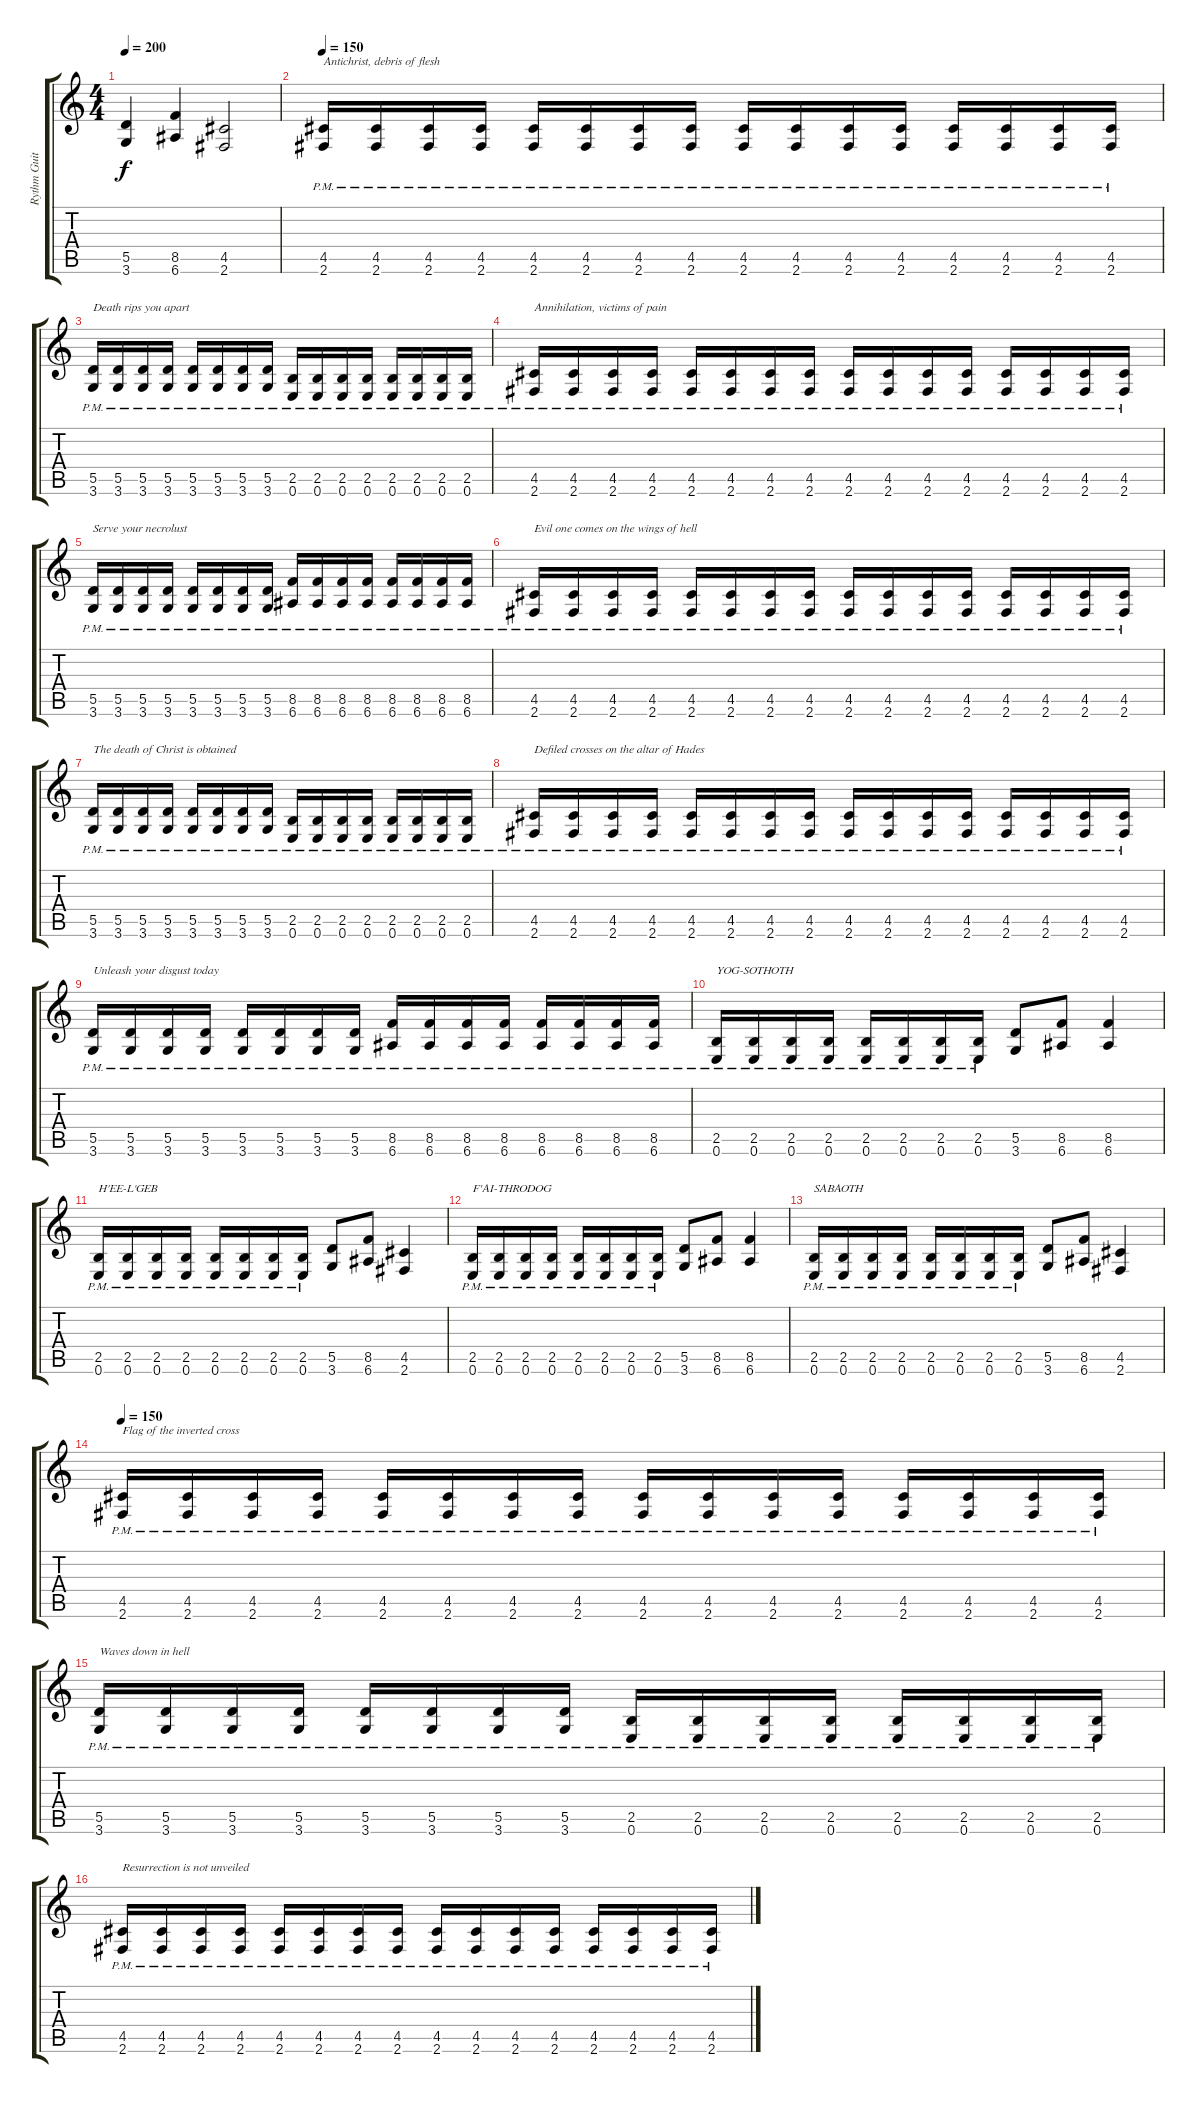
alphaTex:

\track ("Rythm Guitar" "Rythm Guit") {instrument distortionguitar}
\staff {score tabs}
\tuning (E4 B3 G3 D3 A2 E2) {hide}
\ts (4 4)
\tempo 200
\clef g2
\ks c
(5.5 3.6).4{dy f} (8.5 6.6).4 (4.5 2.6).2 |
\tempo 150
(4.5{pm} 2.6{pm}).16{txt "Antichrist, debris of flesh"} (4.5{pm} 2.6{pm}).16 (4.5{pm} 2.6{pm}).16 (4.5{pm} 2.6{pm}).16 (4.5{pm} 2.6{pm}).16 (4.5{pm} 2.6{pm}).16 (4.5{pm} 2.6{pm}).16 (4.5{pm} 2.6{pm}).16 (4.5{pm} 2.6{pm}).16 (4.5{pm} 2.6{pm}).16 (4.5{pm} 2.6{pm}).16 (4.5{pm} 2.6{pm}).16 (4.5{pm} 2.6{pm}).16 (4.5{pm} 2.6{pm}).16 (4.5{pm} 2.6{pm}).16 (4.5{pm} 2.6{pm}).16 |
(5.5{pm} 3.6{pm}).16{txt "Death rips you apart"} (5.5{pm} 3.6{pm}).16 (5.5{pm} 3.6{pm}).16 (5.5{pm} 3.6{pm}).16 (5.5{pm} 3.6{pm}).16 (5.5{pm} 3.6{pm}).16 (5.5{pm} 3.6{pm}).16 (5.5{pm} 3.6{pm}).16 (2.5{pm} 0.6{pm}).16 (2.5{pm} 0.6{pm}).16 (2.5{pm} 0.6{pm}).16 (2.5{pm} 0.6{pm}).16 (2.5{pm} 0.6{pm}).16 (2.5{pm} 0.6{pm}).16 (2.5{pm} 0.6{pm}).16 (2.5{pm} 0.6{pm}).16 |
(4.5{pm} 2.6{pm}).16{txt "Annihilation, victims of pain"} (4.5{pm} 2.6{pm}).16 (4.5{pm} 2.6{pm}).16 (4.5{pm} 2.6{pm}).16 (4.5{pm} 2.6{pm}).16 (4.5{pm} 2.6{pm}).16 (4.5{pm} 2.6{pm}).16 (4.5{pm} 2.6{pm}).16 (4.5{pm} 2.6{pm}).16 (4.5{pm} 2.6{pm}).16 (4.5{pm} 2.6{pm}).16 (4.5{pm} 2.6{pm}).16 (4.5{pm} 2.6{pm}).16 (4.5{pm} 2.6{pm}).16 (4.5{pm} 2.6{pm}).16 (4.5{pm} 2.6{pm}).16 |
(5.5{pm} 3.6{pm}).16{txt "Serve your necrolust"} (5.5{pm} 3.6{pm}).16 (5.5{pm} 3.6{pm}).16 (5.5{pm} 3.6{pm}).16 (5.5{pm} 3.6{pm}).16 (5.5{pm} 3.6{pm}).16 (5.5{pm} 3.6{pm}).16 (5.5{pm} 3.6{pm}).16 (8.5{pm} 6.6{pm}).16 (8.5{pm} 6.6{pm}).16 (8.5{pm} 6.6{pm}).16 (8.5{pm} 6.6{pm}).16 (8.5{pm} 6.6{pm}).16 (8.5{pm} 6.6{pm}).16 (8.5{pm} 6.6{pm}).16 (8.5{pm} 6.6{pm}).16 |
(4.5{pm} 2.6{pm}).16{txt "Evil one comes on the wings of hell"} (4.5{pm} 2.6{pm}).16 (4.5{pm} 2.6{pm}).16 (4.5{pm} 2.6{pm}).16 (4.5{pm} 2.6{pm}).16 (4.5{pm} 2.6{pm}).16 (4.5{pm} 2.6{pm}).16 (4.5{pm} 2.6{pm}).16 (4.5{pm} 2.6{pm}).16 (4.5{pm} 2.6{pm}).16 (4.5{pm} 2.6{pm}).16 (4.5{pm} 2.6{pm}).16 (4.5{pm} 2.6{pm}).16 (4.5{pm} 2.6{pm}).16 (4.5{pm} 2.6{pm}).16 (4.5{pm} 2.6{pm}).16 |
(5.5{pm} 3.6{pm}).16{txt "The death of Christ is obtained"} (5.5{pm} 3.6{pm}).16 (5.5{pm} 3.6{pm}).16 (5.5{pm} 3.6{pm}).16 (5.5{pm} 3.6{pm}).16 (5.5{pm} 3.6{pm}).16 (5.5{pm} 3.6{pm}).16 (5.5{pm} 3.6{pm}).16 (2.5{pm} 0.6{pm}).16 (2.5{pm} 0.6{pm}).16 (2.5{pm} 0.6{pm}).16 (2.5{pm} 0.6{pm}).16 (2.5{pm} 0.6{pm}).16 (2.5{pm} 0.6{pm}).16 (2.5{pm} 0.6{pm}).16 (2.5{pm} 0.6{pm}).16 |
(4.5{pm} 2.6{pm}).16{txt "Defiled crosses on the altar of Hades"} (4.5{pm} 2.6{pm}).16 (4.5{pm} 2.6{pm}).16 (4.5{pm} 2.6{pm}).16 (4.5{pm} 2.6{pm}).16 (4.5{pm} 2.6{pm}).16 (4.5{pm} 2.6{pm}).16 (4.5{pm} 2.6{pm}).16 (4.5{pm} 2.6{pm}).16 (4.5{pm} 2.6{pm}).16 (4.5{pm} 2.6{pm}).16 (4.5{pm} 2.6{pm}).16 (4.5{pm} 2.6{pm}).16 (4.5{pm} 2.6{pm}).16 (4.5{pm} 2.6{pm}).16 (4.5{pm} 2.6{pm}).16 |
(5.5{pm} 3.6{pm}).16{txt "Unleash your disgust today"} (5.5{pm} 3.6{pm}).16 (5.5{pm} 3.6{pm}).16 (5.5{pm} 3.6{pm}).16 (5.5{pm} 3.6{pm}).16 (5.5{pm} 3.6{pm}).16 (5.5{pm} 3.6{pm}).16 (5.5{pm} 3.6{pm}).16 (8.5{pm} 6.6{pm}).16 (8.5{pm} 6.6{pm}).16 (8.5{pm} 6.6{pm}).16 (8.5{pm} 6.6{pm}).16 (8.5{pm} 6.6{pm}).16 (8.5{pm} 6.6{pm}).16 (8.5{pm} 6.6{pm}).16 (8.5{pm} 6.6{pm}).16 |
(2.5{pm} 0.6{pm}).16{txt "YOG-SOTHOTH"} (2.5{pm} 0.6{pm}).16 (2.5{pm} 0.6{pm}).16 (2.5{pm} 0.6{pm}).16 (2.5{pm} 0.6{pm}).16 (2.5{pm} 0.6{pm}).16 (2.5{pm} 0.6{pm}).16 (2.5{pm} 0.6{pm}).16 (5.5 3.6).8 (8.5 6.6).8 (8.5 6.6).4 |
(2.5{pm} 0.6{pm}).16{txt "H'EE-L'GEB"} (2.5{pm} 0.6{pm}).16 (2.5{pm} 0.6{pm}).16 (2.5{pm} 0.6{pm}).16 (2.5{pm} 0.6{pm}).16 (2.5{pm} 0.6{pm}).16 (2.5{pm} 0.6{pm}).16 (2.5{pm} 0.6{pm}).16 (5.5 3.6).8 (8.5 6.6).8 (4.5 2.6).4 |
(2.5{pm} 0.6{pm}).16{txt "F'AI-THRODOG"} (2.5{pm} 0.6{pm}).16 (2.5{pm} 0.6{pm}).16 (2.5{pm} 0.6{pm}).16 (2.5{pm} 0.6{pm}).16 (2.5{pm} 0.6{pm}).16 (2.5{pm} 0.6{pm}).16 (2.5{pm} 0.6{pm}).16 (5.5 3.6).8 (8.5 6.6).8 (8.5 6.6).4 |
(2.5{pm} 0.6{pm}).16{txt "SABAOTH"} (2.5{pm} 0.6{pm}).16 (2.5{pm} 0.6{pm}).16 (2.5{pm} 0.6{pm}).16 (2.5{pm} 0.6{pm}).16 (2.5{pm} 0.6{pm}).16 (2.5{pm} 0.6{pm}).16 (2.5{pm} 0.6{pm}).16 (5.5 3.6).8 (8.5 6.6).8 (4.5 2.6).4 |
\tempo 150
(4.5{pm} 2.6{pm}).16{txt "Flag of the inverted cross"} (4.5{pm} 2.6{pm}).16 (4.5{pm} 2.6{pm}).16 (4.5{pm} 2.6{pm}).16 (4.5{pm} 2.6{pm}).16 (4.5{pm} 2.6{pm}).16 (4.5{pm} 2.6{pm}).16 (4.5{pm} 2.6{pm}).16 (4.5{pm} 2.6{pm}).16 (4.5{pm} 2.6{pm}).16 (4.5{pm} 2.6{pm}).16 (4.5{pm} 2.6{pm}).16 (4.5{pm} 2.6{pm}).16 (4.5{pm} 2.6{pm}).16 (4.5{pm} 2.6{pm}).16 (4.5{pm} 2.6{pm}).16 |
(5.5{pm} 3.6{pm}).16{txt "Waves down in hell"} (5.5{pm} 3.6{pm}).16 (5.5{pm} 3.6{pm}).16 (5.5{pm} 3.6{pm}).16 (5.5{pm} 3.6{pm}).16 (5.5{pm} 3.6{pm}).16 (5.5{pm} 3.6{pm}).16 (5.5{pm} 3.6{pm}).16 (2.5{pm} 0.6{pm}).16 (2.5{pm} 0.6{pm}).16 (2.5{pm} 0.6{pm}).16 (2.5{pm} 0.6{pm}).16 (2.5{pm} 0.6{pm}).16 (2.5{pm} 0.6{pm}).16 (2.5{pm} 0.6{pm}).16 (2.5{pm} 0.6{pm}).16 |
(4.5{pm} 2.6{pm}).16{txt "Resurrection is not unveiled"} (4.5{pm} 2.6{pm}).16 (4.5{pm} 2.6{pm}).16 (4.5{pm} 2.6{pm}).16 (4.5{pm} 2.6{pm}).16 (4.5{pm} 2.6{pm}).16 (4.5{pm} 2.6{pm}).16 (4.5{pm} 2.6{pm}).16 (4.5{pm} 2.6{pm}).16 (4.5{pm} 2.6{pm}).16 (4.5{pm} 2.6{pm}).16 (4.5{pm} 2.6{pm}).16 (4.5{pm} 2.6{pm}).16 (4.5{pm} 2.6{pm}).16 (4.5{pm} 2.6{pm}).16 (4.5{pm} 2.6{pm}).16
